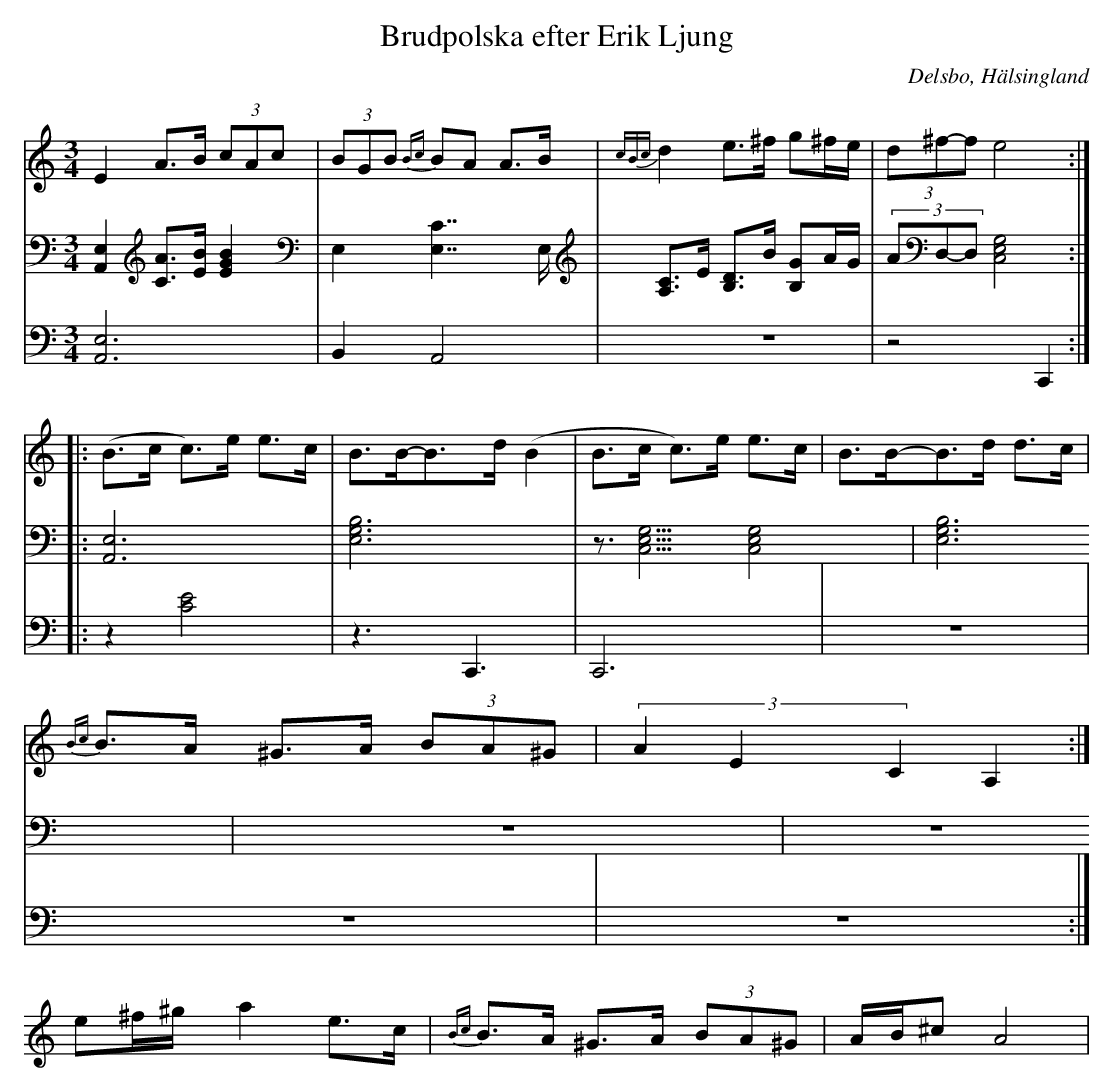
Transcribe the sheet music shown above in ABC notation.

X:1
T: Brudpolska efter Erik Ljung
Q: 105
O: Delsbo, Hälsingland
M: 3/4
L: 1/8
K: Am
V:1
V:2
V:3 Merge
V:1
E2 A>B (3cAc| (3BGB {Bc}BA A>B|{cBc}d2 e>^f g^f/e/|(3d^f-f e4 :|
|:(B>c c)>e e>c|B>B-B>d (B2|B>c c)>e e>c|B>B-B>d d>c|
{Bc}B>A ^G>A (3BA^G|(3A2E2C2 A,2:|
e^f/^g/ a2 e>c|{Bc}B>A ^G>A (3BA^G|A/B/^c A4|
V:2
[A,,2E,2] [AC]>[BE] [B2E2G2]|E,2 [C7/2E,7/2]E,/|[A,C]>E [B,D]>B [B,G]A/G/|(3AD,-D, [E,4G,4C,4]:|
|:[A,,6E,6]|[E,6G,6B,6]|z3/2[E,5/2G,5/2C,5/2] [E,4G,4C,4]|[E,6G,6B,6]|
z6|z6:|
V:3
[A,,6E,6]|B,,2 A,,4|z6|z4 C,,2:|
|:z2 [C4E4]|z3C,,3|C,,6|z6|
z6|z6:|
